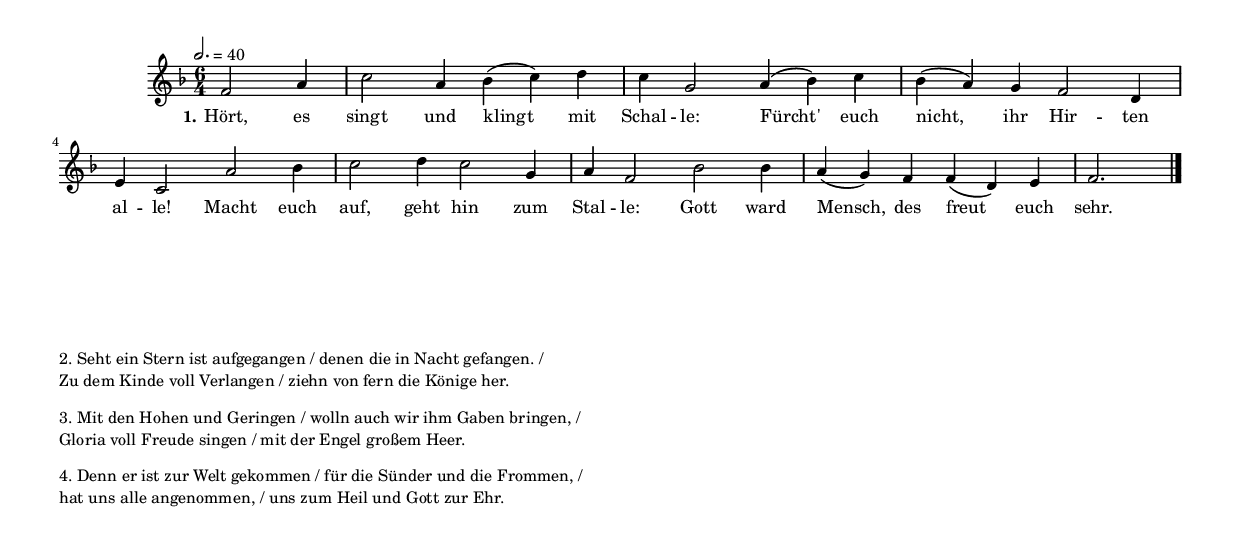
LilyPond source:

\version "2.24.3"
\include "global.ly"
KeyandTime = {
    \time 6/4
  %Tonart
  \key f \major
  \tempo 2. = 40
}
Melodie = \relative c'' { \set Staff.midiInstrument = #"choir aahs"

  \partial 2.
  f,2 a4 c2 a4 b( c) d c g2 a4( b) c b( a) g f2 d4 e c2
  a' b4 c2 d4 c2 g4 a f2 b b4 a( g) f f( d) e f2.\bar "|."
}

ersteStrophe = \lyricmode {
  \set stanza = "1."
  Hört, es singt und klingt mit Schal -- le: Fürcht' euch nicht, ihr Hir -- ten al -- le!
  Macht euch auf, geht hin zum Stal -- le: Gott ward Mensch, des freut euch sehr.
}

zweiteStrophe = "
2. Seht ein Stern ist aufgegangen / denen die in Nacht gefangen. /

Zu dem Kinde voll Verlangen / ziehn von fern die Könige her."

dritteStrophe = "
3. Mit den Hohen und Geringen / wolln auch wir ihm Gaben bringen, /

Gloria voll Freude singen / mit der Engel großem Heer."

vierteStrophe = "
4. Denn er ist zur Welt gekommen / für die Sünder und die Frommen, /

hat uns alle angenommen, / uns zum Heil und Gott zur Ehr."

\bookpart {
  \score {
    \new ChoirStaff = "firstStaff"
    <<
      \new Voice = "Melodie" {
        \KeyandTime
        \Melodie
        \addlyrics { \ersteStrophe }
      }
    >>
    \layout{}
    \midi {}
  }
  \markup { 
    \column {
      \vspace #5
      \wordwrap-string \zweiteStrophe 

      \vspace #1
      \wordwrap-string \dritteStrophe 

      \vspace #1
      \wordwrap-string \vierteStrophe 
    }
  }

}  